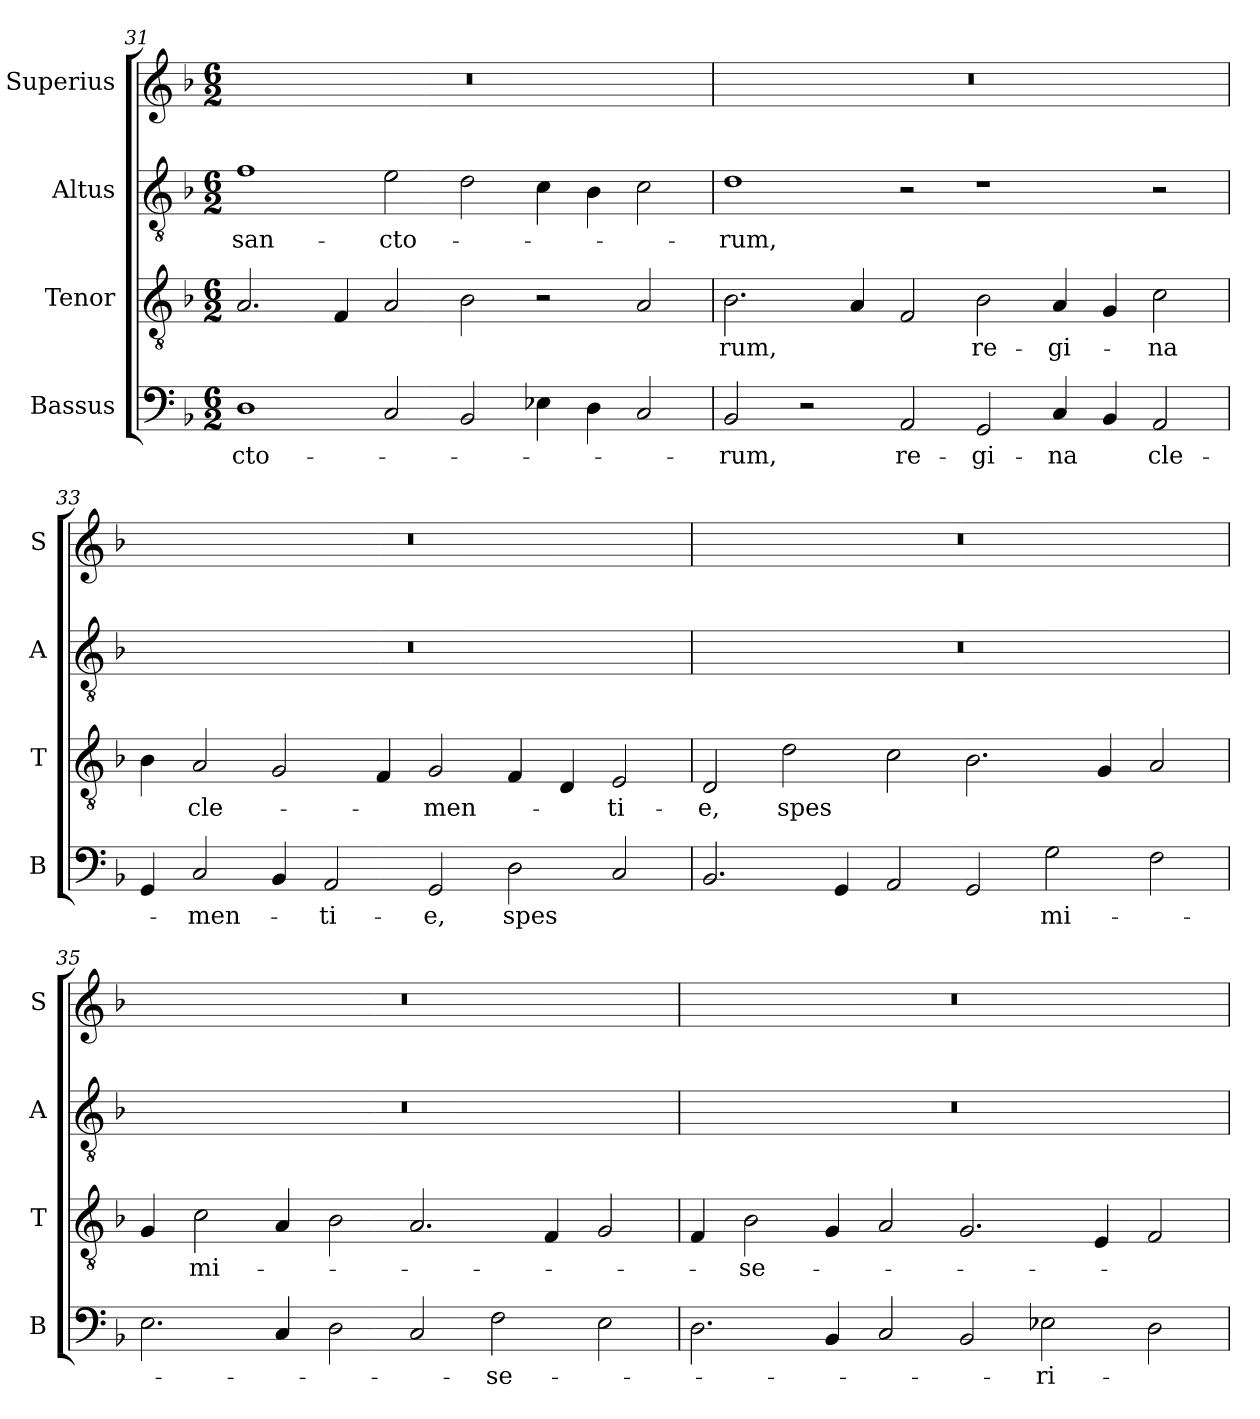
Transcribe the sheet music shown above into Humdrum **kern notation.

**kern	**text	**kern	**text	**kern	**text	**kern
*part4	*part4	*part3	*part3	*part2	*part2	*part1
*staff4	*staff4	*staff3	*staff3	*staff2	*staff2	*staff1
*I"Bassus	*	*I"Tenor	*	*I"Altus	*	*I"Superius
*I'B	*	*I'T	*	*I'A	*	*I'S
*clefF4	*	*clefGv2	*	*clefGv2	*	*clefG2
*k[b-]	*	*k[b-]	*	*k[b-]	*	*k[b-]
*d:	*	*d:	*	*d:	*	*d:
*M6/2	*	*M6/2	*	*M6/2	*	*M6/2
=31	=31	=31	=31	=31	=31	=31
1D	-cto-	2.A	.	1f	san-	0.r
.	.	4F	.	.	.	.
2C	.	2A	.	2e	-cto-	.
2BB-	.	2B-	.	2d	.	.
4E-X	.	2r	.	4c	.	.
4D	.	.	.	4B-	.	.
2C	.	2A	.	2c	.	.
=32	=32	=32	=32	=32	=32	=32
2BB-	-rum,	2.B-	-rum,	1d	-rum,	0.r
2r	.	.	.	.	.	.
.	.	4A	.	.	.	.
2AA	re-	2F	.	2r	.	.
2GG	-gi-	2B-	re-	1r	.	.
4C	-na	4A	-gi-	.	.	.
4BB-	.	4G	.	.	.	.
2AA	cle-	2c	-na	2r	.	.
=33	=33	=33	=33	=33	=33	=33
4GG	.	4B-	.	0.r	.	0.r
2C	-men-	2A	cle-	.	.	.
4BB-	.	2G	.	.	.	.
2AA	-ti-	.	.	.	.	.
.	.	4F	.	.	.	.
2GG	-e,	2G	-men-	.	.	.
2D	spes	4F	.	.	.	.
.	.	4D	.	.	.	.
2C	.	2E	-ti-	.	.	.
=34	=34	=34	=34	=34	=34	=34
2.BB-	.	2D	-e,	0.r	.	0.r
.	.	2d	spes	.	.	.
4GG	.	.	.	.	.	.
2AA	.	2c	.	.	.	.
2GG	.	2.B-	.	.	.	.
2G	mi-	.	.	.	.	.
.	.	4G	.	.	.	.
2F	.	2A	.	.	.	.
=35	=35	=35	=35	=35	=35	=35
2.E	.	4G	.	0.r	.	0.r
.	.	2c	mi-	.	.	.
4C	.	4A	.	.	.	.
2D	.	2B-	.	.	.	.
2C	.	2.A	.	.	.	.
2F	-se-	.	.	.	.	.
.	.	4F	.	.	.	.
2E	.	2G	.	.	.	.
=36	=36	=36	=36	=36	=36	=36
2.D	.	4F	.	0.r	.	0.r
.	.	2B-	-se-	.	.	.
4BB-	.	4G	.	.	.	.
2C	.	2A	.	.	.	.
2BB-	.	2.G	.	.	.	.
2E-i	-ri-	.	.	.	.	.
.	.	4E	.	.	.	.
2D	.	2F	.	.	.	.
=	=	=	=	=	=	=
*-	*-	*-	*-	*-	*-	*-
